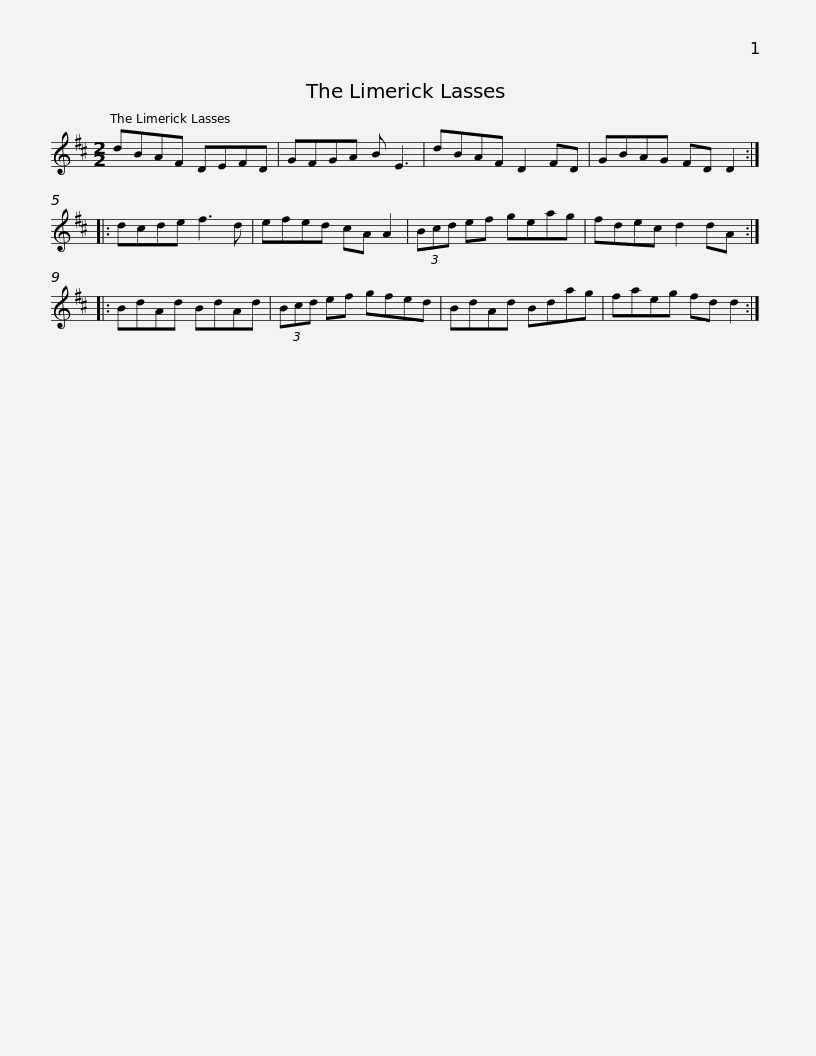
X:1
L:1/8
M:2/2
I:linebreak $
K:D
V:1 treble
V:1
 dBAF DEFD | GFGA B E3 | dBAF D2 FD | GBAG FD D2 :: dcde f3 d | %5
 efed cA A2 |$ (3Bcd ef geag | fdec d2 dA :: BdAd BdAd | (3Bcd ef gfed | %10
 BdAd Bdag |$ faeg fd d2 :| %12
